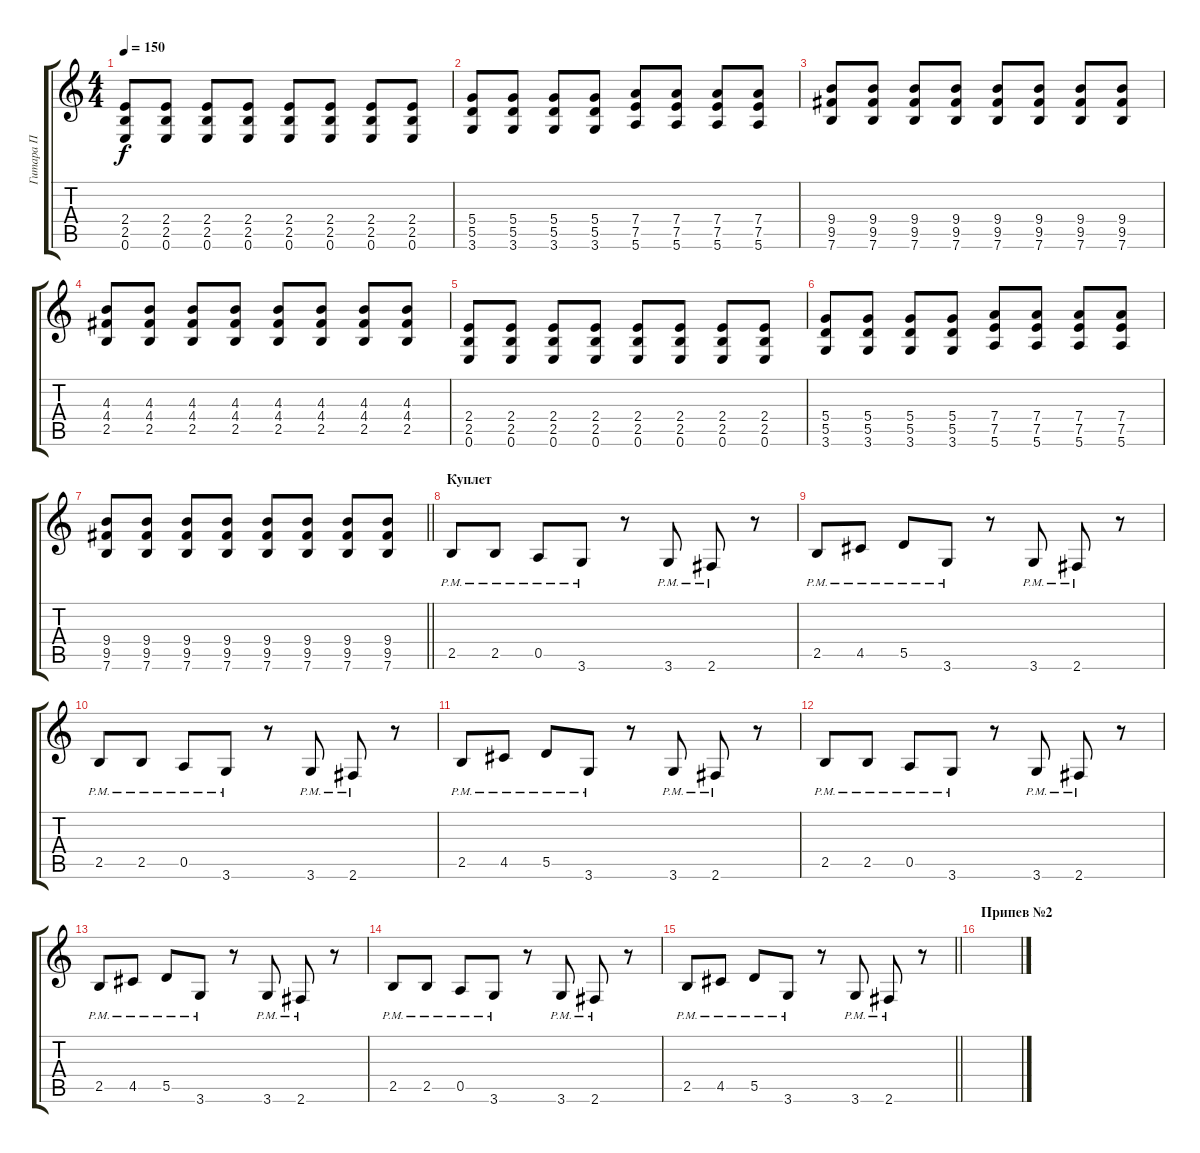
\track ("Гитара П" "Гитара П") {instrument overdrivenguitar}
\staff {score tabs}
\tuning (E4 B3 G3 D3 A2 E2) {hide}
\ts (4 4)
\tempo 150
\clef g2
\ks c
(2.4 2.5 0.6).8{dy f} (2.4 2.5 0.6).8 (2.4 2.5 0.6).8 (2.4 2.5 0.6).8 (2.4 2.5 0.6).8 (2.4 2.5 0.6).8 (2.4 2.5 0.6).8 (2.4 2.5 0.6).8 |
(5.4 5.5 3.6).8 (5.4 5.5 3.6).8 (5.4 5.5 3.6).8 (5.4 5.5 3.6).8 (7.4 7.5 5.6).8 (7.4 7.5 5.6).8 (7.4 7.5 5.6).8 (7.4 7.5 5.6).8 |
(9.4 9.5 7.6).8 (9.4 9.5 7.6).8 (9.4 9.5 7.6).8 (9.4 9.5 7.6).8 (9.4 9.5 7.6).8 (9.4 9.5 7.6).8 (9.4 9.5 7.6).8 (9.4 9.5 7.6).8 |
(4.3 4.4 2.5).8 (4.3 4.4 2.5).8 (4.3 4.4 2.5).8 (4.3 4.4 2.5).8 (4.3 4.4 2.5).8 (4.3 4.4 2.5).8 (4.3 4.4 2.5).8 (4.3 4.4 2.5).8 |
(2.4 2.5 0.6).8 (2.4 2.5 0.6).8 (2.4 2.5 0.6).8 (2.4 2.5 0.6).8 (2.4 2.5 0.6).8 (2.4 2.5 0.6).8 (2.4 2.5 0.6).8 (2.4 2.5 0.6).8 |
(5.4 5.5 3.6).8 (5.4 5.5 3.6).8 (5.4 5.5 3.6).8 (5.4 5.5 3.6).8 (7.4 7.5 5.6).8 (7.4 7.5 5.6).8 (7.4 7.5 5.6).8 (7.4 7.5 5.6).8 |
\barLineRight lightlight
(9.4 9.5 7.6).8 (9.4 9.5 7.6).8 (9.4 9.5 7.6).8 (9.4 9.5 7.6).8 (9.4 9.5 7.6).8 (9.4 9.5 7.6).8 (9.4 9.5 7.6).8 (9.4 9.5 7.6).8 |
\section ("" "Куплет")
2.5{pm}.8 2.5{pm}.8 0.5{pm}.8 3.6{pm}.8 r.8 3.6{pm}.8 2.6{pm}.8 r.8 |
2.5{pm}.8 4.5{pm}.8 5.5{pm}.8 3.6{pm}.8 r.8 3.6{pm}.8 2.6{pm}.8 r.8 |
2.5{pm}.8 2.5{pm}.8 0.5{pm}.8 3.6{pm}.8 r.8 3.6{pm}.8 2.6{pm}.8 r.8 |
2.5{pm}.8 4.5{pm}.8 5.5{pm}.8 3.6{pm}.8 r.8 3.6{pm}.8 2.6{pm}.8 r.8 |
2.5{pm}.8 2.5{pm}.8 0.5{pm}.8 3.6{pm}.8 r.8 3.6{pm}.8 2.6{pm}.8 r.8 |
2.5{pm}.8 4.5{pm}.8 5.5{pm}.8 3.6{pm}.8 r.8 3.6{pm}.8 2.6{pm}.8 r.8 |
2.5{pm}.8 2.5{pm}.8 0.5{pm}.8 3.6{pm}.8 r.8 3.6{pm}.8 2.6{pm}.8 r.8 |
\barLineRight lightlight
2.5{pm}.8 4.5{pm}.8 5.5{pm}.8 3.6{pm}.8 r.8 3.6{pm}.8 2.6{pm}.8 r.8 |
\section ("" "Припев №2")
